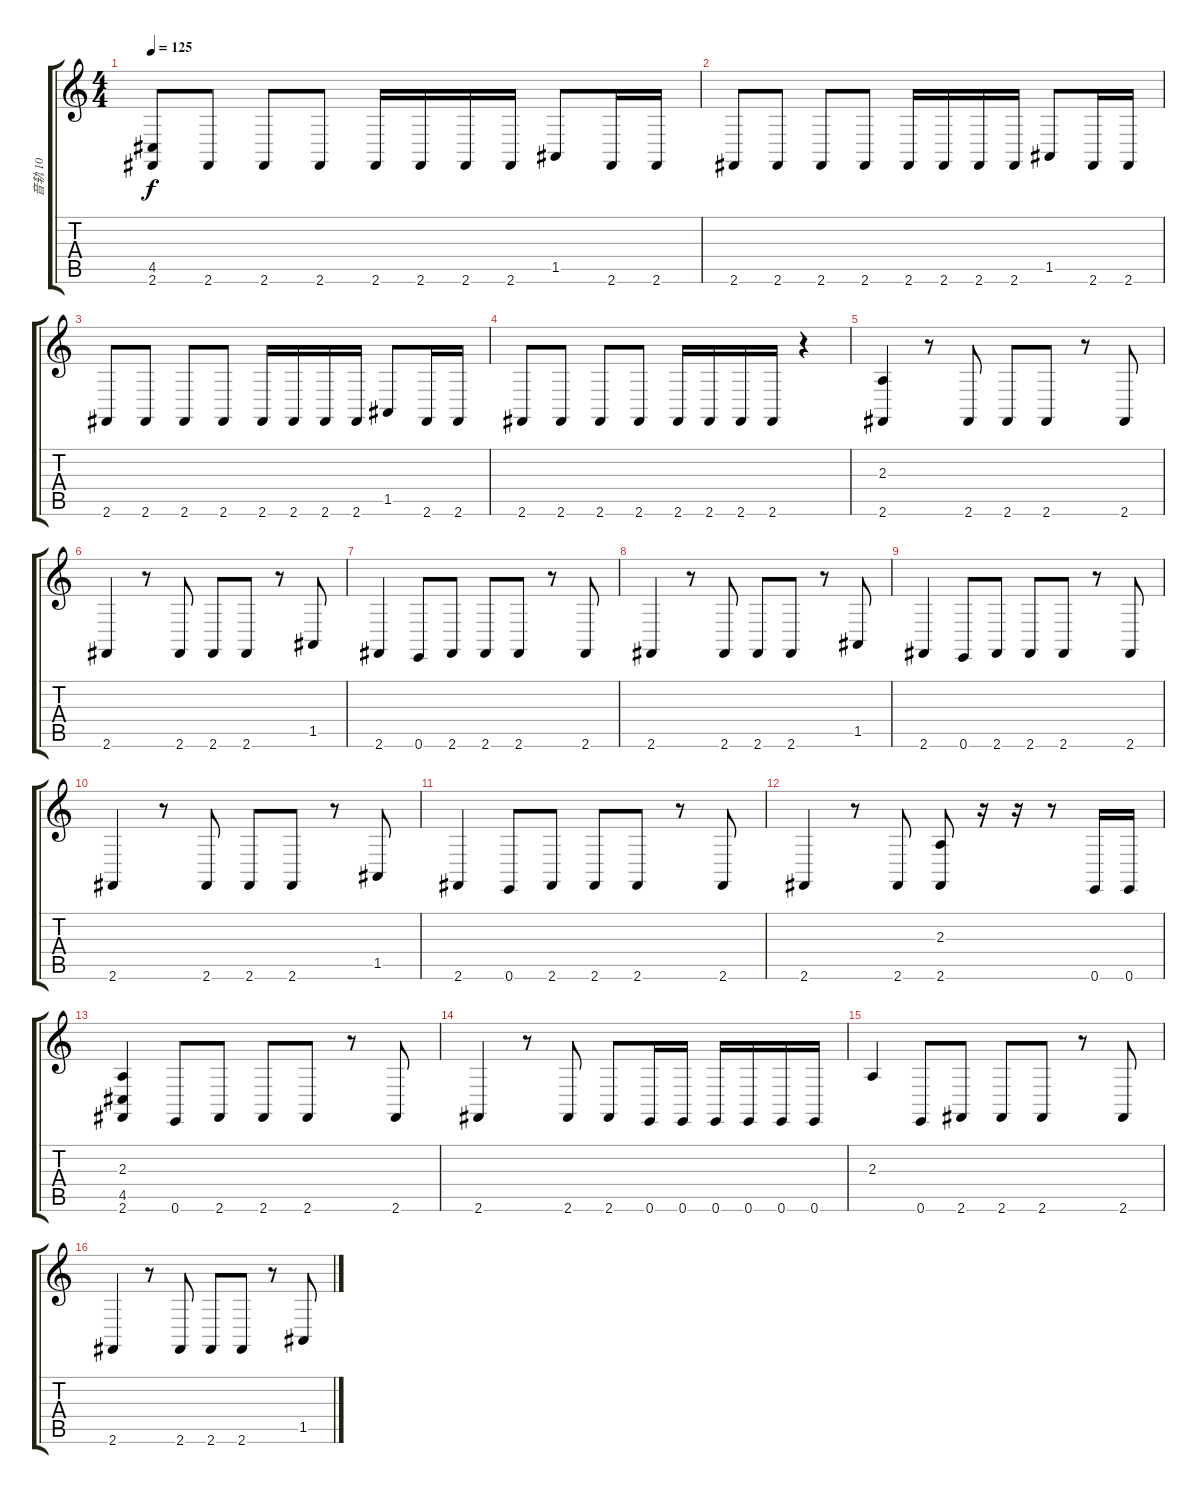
\track ("音轨 10" "音轨 10") {instrument acousticgrandpiano}
\staff {score tabs}
\tuning (E4 B3 G3 D3 A2 E2) {hide}
\ts (4 4)
\tempo 125
\clef g2
\ks c
(4.5 2.6).8{dy f} 2.6.8 2.6.8 2.6.8 2.6.16 2.6.16 2.6.16 2.6.16 1.5.8 2.6.16 2.6.16 |
2.6.8 2.6.8 2.6.8 2.6.8 2.6.16 2.6.16 2.6.16 2.6.16 1.5.8 2.6.16 2.6.16 |
2.6.8 2.6.8 2.6.8 2.6.8 2.6.16 2.6.16 2.6.16 2.6.16 1.5.8 2.6.16 2.6.16 |
2.6.8 2.6.8 2.6.8 2.6.8 2.6.16 2.6.16 2.6.16 2.6.16 r.4 |
(2.3 2.6).4 r.8 2.6.8 2.6.8 2.6.8 r.8 2.6.8 |
2.6.4 r.8 2.6.8 2.6.8 2.6.8 r.8 1.5.8 |
2.6.4 0.6.8 2.6.8 2.6.8 2.6.8 r.8 2.6.8 |
2.6.4 r.8 2.6.8 2.6.8 2.6.8 r.8 1.5.8 |
2.6.4 0.6.8 2.6.8 2.6.8 2.6.8 r.8 2.6.8 |
2.6.4 r.8 2.6.8 2.6.8 2.6.8 r.8 1.5.8 |
2.6.4 0.6.8 2.6.8 2.6.8 2.6.8 r.8 2.6.8 |
2.6.4 r.8 2.6.8 (2.3 2.6).8 r.16 r.16 r.8 0.6.16 0.6.16 |
(2.3 4.5 2.6).4 0.6.8 2.6.8 2.6.8 2.6.8 r.8 2.6.8 |
2.6.4 r.8 2.6.8 2.6.8 0.6.16 0.6.16 0.6.16 0.6.16 0.6.16 0.6.16 |
2.3.4 0.6.8 2.6.8 2.6.8 2.6.8 r.8 2.6.8 |
2.6.4 r.8 2.6.8 2.6.8 2.6.8 r.8 1.5.8
